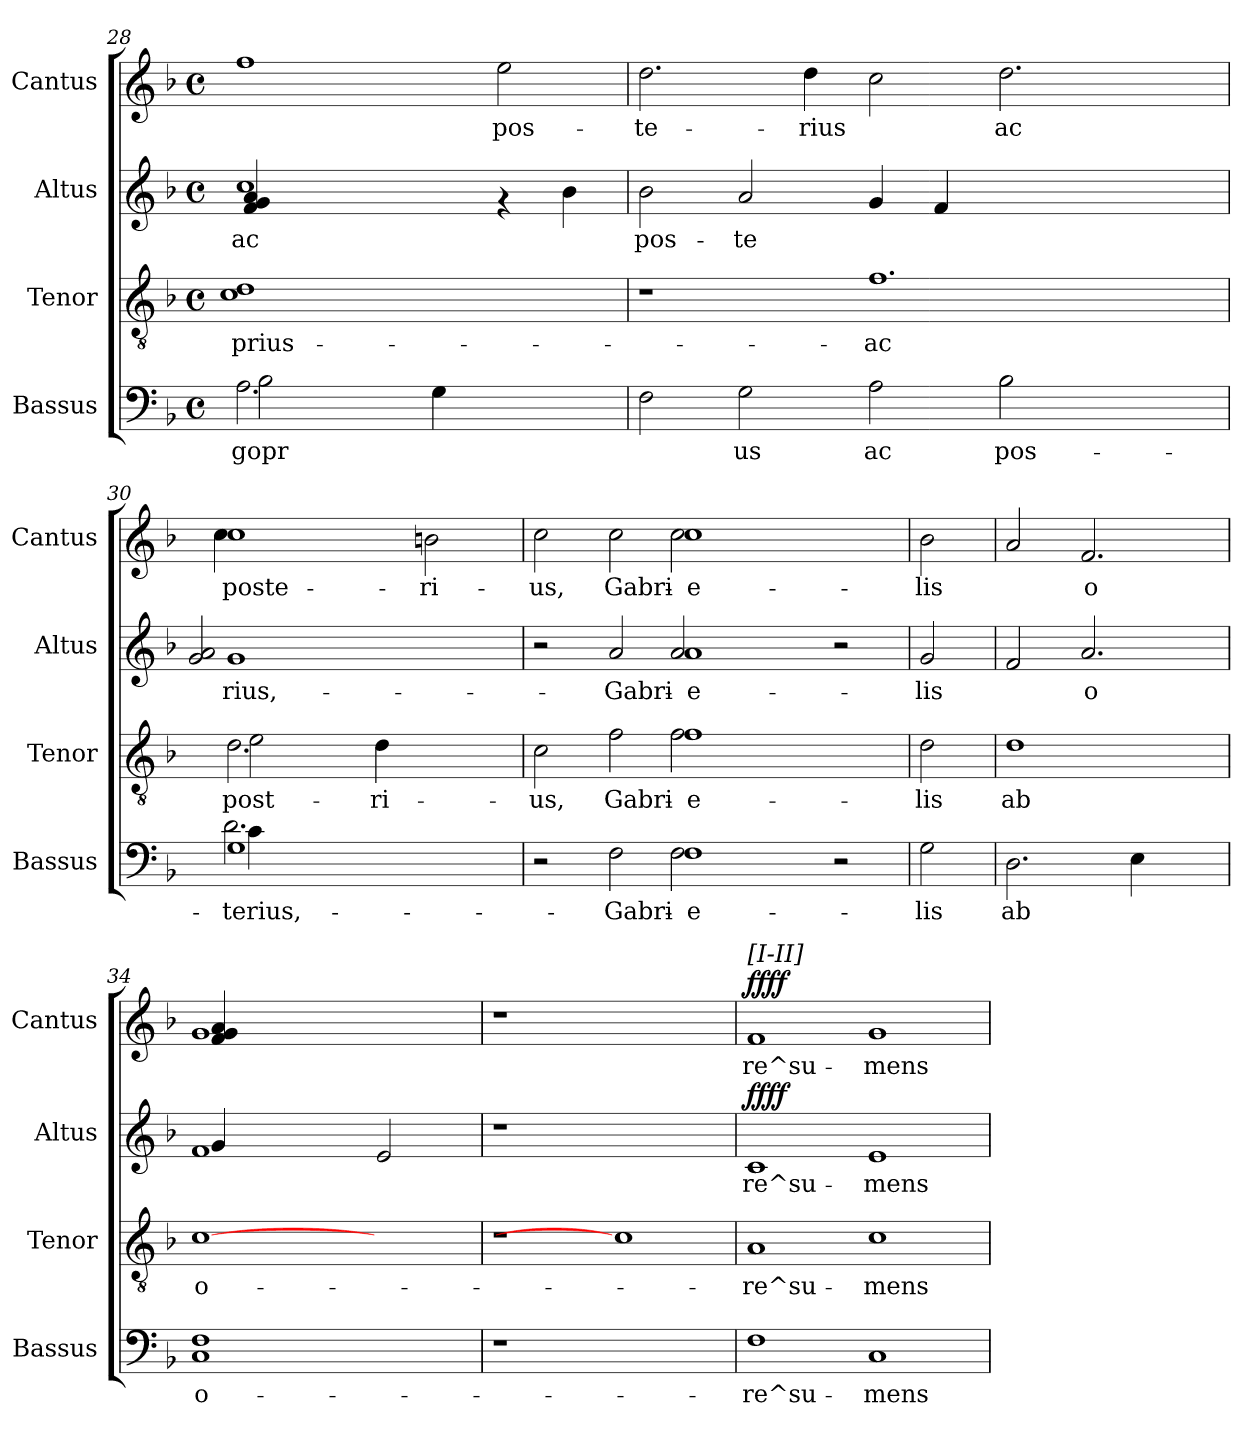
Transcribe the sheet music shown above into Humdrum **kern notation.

**kern	**text	**kern	**text	**kern	**text	**dynam	**kern	**text	**dynam
*part4	*part4	*part3	*part3	*part2	*part2	*part2	*part1	*part1	*part1
*staff4	*staff4	*staff3	*staff3	*staff2	*staff2	*staff2	*staff1	*staff1	*staff1
*I"Bassus	*	*I"Tenor	*	*I"Altus	*	*	*I"Cantus	*	*
*I'Bassus	*	*I'Tenor	*	*I'Altus	*	*	*I'Cantus	*	*
*clefF4	*	*clefGv2	*	*clefG2	*	*	*clefG2	*	*
*k[b-]	*	*k[b-]	*	*k[b-]	*	*	*k[b-]	*	*
*F:	*	*F:	*	*F:	*	*	*F:	*	*
*M4/4	*	*M4/4	*	*M4/4	*	*	*M4/4	*	*
*met(c)	*	*met(c)	*	*met(c)	*	*	*met(c)	*	*
=28	=28	=28	=28	=28	=28	=28	=28	=28	=28
*^	*	*	*	*	*	*	*	*	*
!	!	!LO:LY:b	!	!LO:LY:b	!	!LO:LY:b	!	!	!	!
*	*	*	*	*	*^	*	*	*	*	*
2.A\	2B-\	-gopr	1d 1c	prius-	1cc	4a/ 4g/ 4f/	ac	.	1ff	.	.
.	.	.	.	.	.	1ryy	.	.	.	.	.
.	2ryy	.	.	.	.	.	.	.	.	.	.
!	!	!LO:LY:b	!	!	!	!	!	!	!	!	!
4G\	.	.	.	.	.	.	.	.	.	.	.
!	!	!	!	!	!	!	!	!	!	!LO:LY:b	!
2ryy	2ryy	.	2ryy	.	4rf	.	.	.	2ee\	pos-	.
!	!	!	!	!	!	!	!LO:LY:b	!	!	!	!
.	.	.	.	.	4b-\	4ryy	.	.	.	.	.
*v	*v	*	*	*	*	*	*	*	*	*	*
=29!	=29!	=29!	=29!	=29!	=29!	=29!	=29!	=29!	=29!	=29!
!	!LO:LY:b	!	!	!	!	!LO:LY:b	!	!	!LO:LY:b	!
*	*	*	*	*v	*v	*	*	*	*	*
2F\	-	1r	.	2b-\	pos-	.	2.dd\	-te-	.
!	!LO:LY:b	!	!	!	!LO:LY:b	!	!	!	!
2G\	-us	.	.	2a/	-te-	.	.	.	.
!	!	!	!	!	!	!	!	!LO:LY:b	!
.	.	.	.	.	.	.	4dd\	-rius	.
!	!LO:LY:b	!	!LO:LY:b	!	!LO:LY:b	!	!	!LO:LY:b	!
2A\	ac	1.f	-ac	4g/	--	.	2cc\	.	.
!	!	!	!	!	!LO:LY:b	!	!	!	!
.	.	.	.	4f/	--	.	.	.	.
!	!LO:LY:b	!	!	!	!	!	!	!LO:LY:b	!
2B-\	pos-	.	.	1ryy	.	.	2.dd\	ac	.
2ryy	.	.	.	.	.	.	.	.	.
.	.	.	.	.	.	.	4ryy	.	.
=30!	=30!	=30!	=30!	=30!	=30!	=30!	=30!	=30!	=30!
*^	*	*	*	*	*	*	*	*	*
*	*^	*	*	*	*	*	*	*	*	*
!	!	!	!LO:LY:b	!	!LO:LY:b	!	!LO:LY:b	!	!	!LO:LY:b	!
*	*	*	*	*^	*	*^	*	*	*^	*	*
1G	2.d\	4c\	-terius,-	2.d\	2e\	post-	1g	2a/ 2g/	-rius,-	.	1cc	4cc\	poste-	.
.	.	2ryy	.	.	.	.	.	.	.	.	.	1ryy	.	.
.	.	.	.	.	2ryy	.	.	2ryy	.	.	.	.	.	.
!	!	!	!	!	!	!LO:LY:b	!	!	!	!	!	!	!	!
.	2ryy	2.ryy	.	4d\	.	-ri-	.	.	.	.	.	.	.	.
!	!	!	!	!	!	!	!	!	!	!	!	!	!LO:LY:b	!
2ryy	.	.	.	2ryy	2ryy	.	2ryy	2ryy	.	.	2bn\	.	-ri-	.
.	4ryy	.	.	.	.	.	.	.	.	.	.	4ryy	.	.
*	*v	*v	*	*	*	*	*	*	*	*	*	*	*	*
=31!	=31!	=31!	=31!	=31!	=31!	=31!	=31!	=31!	=31!	=31!	=31!	=31!	=31!
!	!	!	!	!	!LO:LY:b	!	!	!	!	!	!	!LO:LY:b	!
2r	1ryy	.	2c\	1ryy	-us,	2r	1ryy	.	.	2cc\	1ryy	-us,	.
!	!	!LO:LY:b	!	!	!LO:LY:b	!	!	!LO:LY:b	!	!	!	!LO:LY:b	!
2F\	.	-Gabri-	2f\	.	Gabri-	2a/	.	-Gabri-	.	2cc\	.	Gabri-	.
!	!	!LO:LY:b	!	!	!LO:LY:b	!	!	!LO:LY:b	!	!	!	!LO:LY:b	!
1F	2F\	-e-	1f	2f\	-e-	1a	2a/	-e-	.	1cc	2cc\	-e-	.
.	1ryy	.	.	2ryy	.	.	1ryy	.	.	.	2ryy	.	.
2r	.	.	2ryy	2ryy	.	2r	.	.	.	2ryy	2ryy	.	.
*v	*v	*	*	*	*	*v	*v	*	*	*	*	*	*
=32!	=32!	=32!	=32!	=32!	=32!	=32!	=32!	=32!	=32!	=32!	=32!
!	!LO:LY:b	!	!	!LO:LY:b	!	!LO:LY:b	!	!	!	!LO:LY:b	!
*	*	*v	*v	*	*	*	*	*v	*v	*	*
2G\	-lis	2d\	-lis	2g/	-lis	.	2b-\	-lis	.
!!LO:LB:g=z
=33	=33	=33	=33	=33	=33	=33	=33	=33	=33
!	!LO:LY:b	!	!LO:LY:b	!	!	!	!	!	!
2.D\	ab	1d	ab	2f/	.	.	2a/	.	.
!	!	!	!	!	!LO:LY:b	!	!	!LO:LY:b	!
.	.	.	.	2.a/	o-	.	2.f/	o-	.
!	!LO:LY:b	!	!	!	!	!	!	!	!
4E\	.	.	.	.	.	.	.	.	.
4ryy	.	4ryy	.	.	.	.	.	.	.
=34!	=34!	=34!	=34!	=34!	=34!	=34!	=34!	=34!	=34!
!	!LO:LY:b	!	!LO:LY:b	!	!LO:LY:b	!	!	!LO:LY:b	!
*	*	*	*	*^	*	*	*^	*	*
1F 1C	o-	[1c	o-	1f	4g/	--	.	1g	4a/ 4g/ 4f/	--	.
.	.	.	.	.	1ryy	.	.	.	2ryy	.	.
.	.	.	.	.	.	.	.	.	2.ryy	.	.
!	!	!	!	!	!	!LO:LY:b	!	!	!	!	!
2ryy	.	2ryy	.	2e/	.	--	.	2ryy	.	.	.
.	.	.	.	.	4ryy	.	.	.	.	.	.
*	*	*	*	*v	*v	*	*	*	*	*	*
*	*	*	*	*	*	*	*v	*v	*	*
=35!	=35!	=35!	=35!	=35!	=35!	=35!	=35!	=35!	=35!
1r	.	1r	.	1r	.	.	1r	.	.
1ryy	.	1c]	.	1ryy	.	.	1ryy	.	.
=36!	=36!	=36!	=36!	=36!	=36!	=36!	=36!	=36!	=36!
!	!	!	!	!	!	!	!LO:TX:a:t=[I-II]	!	!
!	!LO:LY:b	!	!LO:LY:b	!	!LO:LY:b	!LO:DY:b	!	!LO:LY:b	!LO:DY:b
1F	-re^su-	1A	-re^su-	1c	-re^su-	ffff	1f	-re^su-	ffff
!	!LO:LY:b	!	!LO:LY:b	!	!LO:LY:b	!	!	!LO:LY:b	!
1C	-mens	1c	-mens	1e	-mens	.	1g	-mens	.
=!	=!	=!	=!	=!	=!	=!	=!	=!	=!
*-	*-	*-	*-	*-	*-	*-	*-	*-	*-
